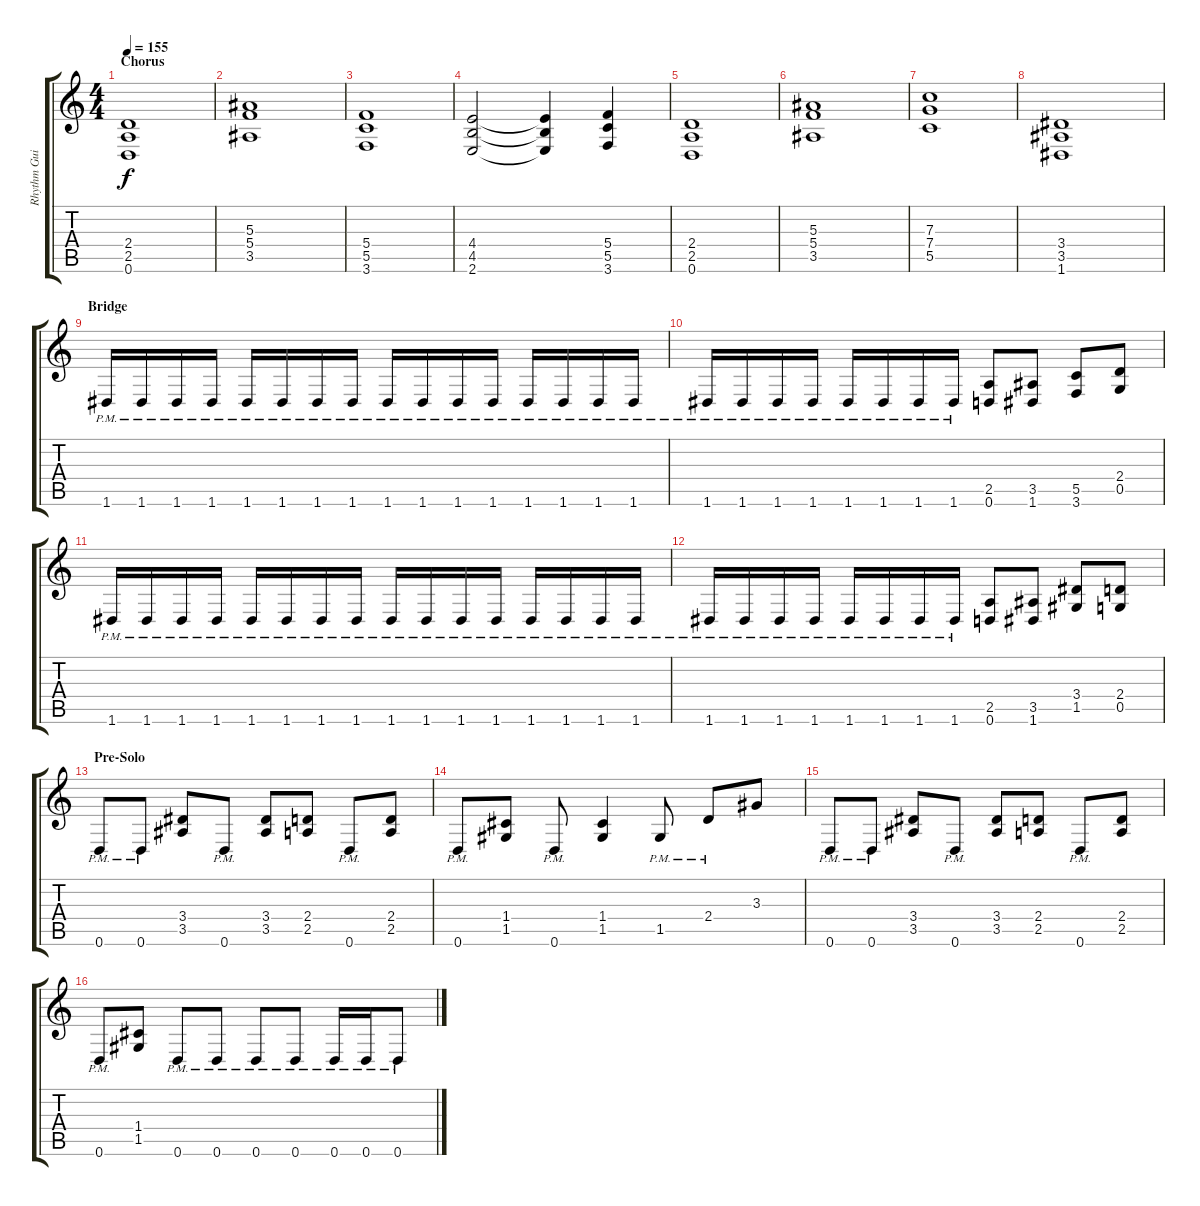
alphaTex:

\track ("Rhythm Guitar" "Rhythm Gui") {instrument distortionguitar}
\staff {score tabs}
\tuning (D4 A3 F3 C3 G2 D2) {hide}
\ts (4 4)
\section ("" "Chorus")
\tempo 155
\clef g2
\ks c
(2.4 2.5 0.6).1{dy f} |
(5.3 5.4 3.5).1 |
(5.4 5.5 3.6).1 |
(4.4 4.5 2.6).2 (4.4{t} 4.5{t} 2.6{t}).4 (5.4 5.5 3.6).4 |
(2.4 2.5 0.6).1 |
(5.3 5.4 3.5).1 |
(7.3 7.4 5.5).1 |
(3.4 3.5 1.6).1 |
\section ("" "Bridge")
1.6{pm}.16 1.6{pm}.16 1.6{pm}.16 1.6{pm}.16 1.6{pm}.16 1.6{pm}.16 1.6{pm}.16 1.6{pm}.16 1.6{pm}.16 1.6{pm}.16 1.6{pm}.16 1.6{pm}.16 1.6{pm}.16 1.6{pm}.16 1.6{pm}.16 1.6{pm}.16 |
1.6{pm}.16 1.6{pm}.16 1.6{pm}.16 1.6{pm}.16 1.6{pm}.16 1.6{pm}.16 1.6{pm}.16 1.6{pm}.16 (2.5 0.6).8 (3.5 1.6).8 (5.5 3.6).8 (2.4 0.5).8 |
1.6{pm}.16 1.6{pm}.16 1.6{pm}.16 1.6{pm}.16 1.6{pm}.16 1.6{pm}.16 1.6{pm}.16 1.6{pm}.16 1.6{pm}.16 1.6{pm}.16 1.6{pm}.16 1.6{pm}.16 1.6{pm}.16 1.6{pm}.16 1.6{pm}.16 1.6{pm}.16 |
1.6{pm}.16 1.6{pm}.16 1.6{pm}.16 1.6{pm}.16 1.6{pm}.16 1.6{pm}.16 1.6{pm}.16 1.6{pm}.16 (2.5 0.6).8 (3.5 1.6).8 (3.4 1.5).8 (2.4 0.5).8 |
\section ("" "Pre-Solo")
0.6{pm}.8 0.6{pm}.8 (3.4 3.5).8 0.6{pm}.8 (3.4 3.5).8 (2.4 2.5).8 0.6{pm}.8 (2.4 2.5).8 |
0.6{pm}.8 (1.4 1.5).8 0.6{pm}.8 (1.4 1.5).4 1.5{pm}.8 2.4{pm}.8 3.3.8 |
0.6{pm}.8 0.6{pm}.8 (3.4 3.5).8 0.6{pm}.8 (3.4 3.5).8 (2.4 2.5).8 0.6{pm}.8 (2.4 2.5).8 |
0.6{pm}.8 (1.4 1.5).8 0.6{pm}.8 0.6{pm}.8 0.6{pm}.8 0.6{pm}.8 0.6{pm}.16 0.6{pm}.16 0.6{pm}.8
